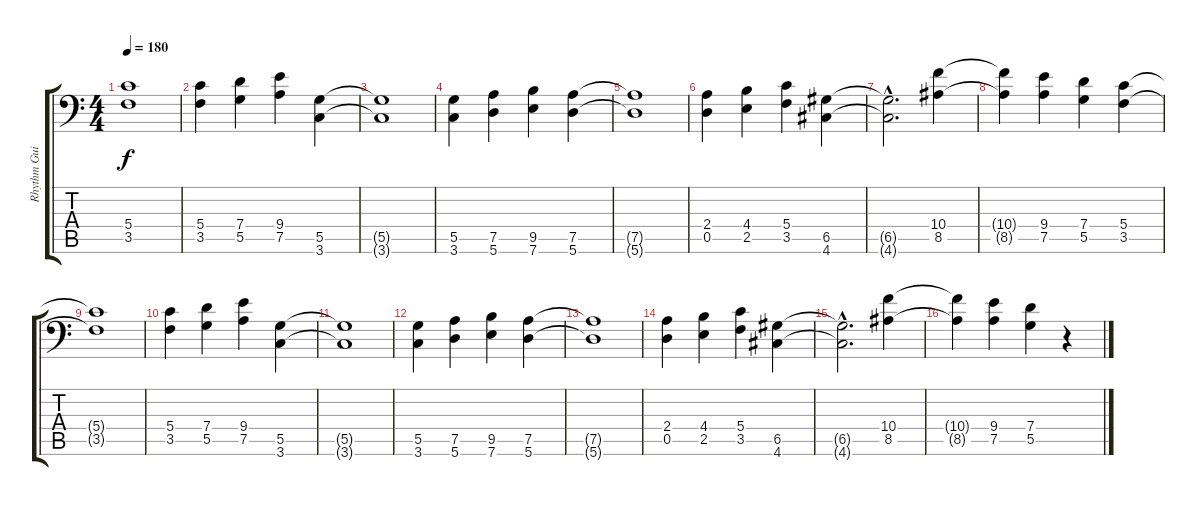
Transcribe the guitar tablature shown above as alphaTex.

\track ("Rhythm Guitar" "Rhythm Gui") {instrument distortionguitar}
\staff {score tabs}
\tuning (A3 E3 C3 G2 D2 A1) {hide}
\ts (4 4)
\tempo 180
\clef f4
\ks c
(5.4 3.5).1{dy f} |
(5.4 3.5).4 (7.4 5.5).4 (9.4 7.5).4 (5.5 3.6).4 |
(5.5{t} 3.6{t}).1 |
(5.5 3.6).4 (7.5 5.6).4 (9.5 7.6).4 (7.5 5.6).4 |
(7.5{t} 5.6{t}).1 |
(2.4 0.5).4 (4.4 2.5).4 (5.4 3.5).4 (6.5 4.6).4 |
(6.5{hac t} 4.6{hac t}).2{d} (10.4 8.5).4 |
(10.4{t} 8.5{t}).4 (9.4 7.5).4 (7.4 5.5).4 (5.4 3.5).4 |
(5.4{t} 3.5{t}).1 |
(5.4 3.5).4 (7.4 5.5).4 (9.4 7.5).4 (5.5 3.6).4 |
(5.5{t} 3.6{t}).1 |
(5.5 3.6).4 (7.5 5.6).4 (9.5 7.6).4 (7.5 5.6).4 |
(7.5{t} 5.6{t}).1 |
(2.4 0.5).4 (4.4 2.5).4 (5.4 3.5).4 (6.5 4.6).4 |
(6.5{hac t} 4.6{hac t}).2{d} (10.4 8.5).4 |
(10.4{t} 8.5{t}).4 (9.4 7.5).4 (7.4 5.5).4 r.4
